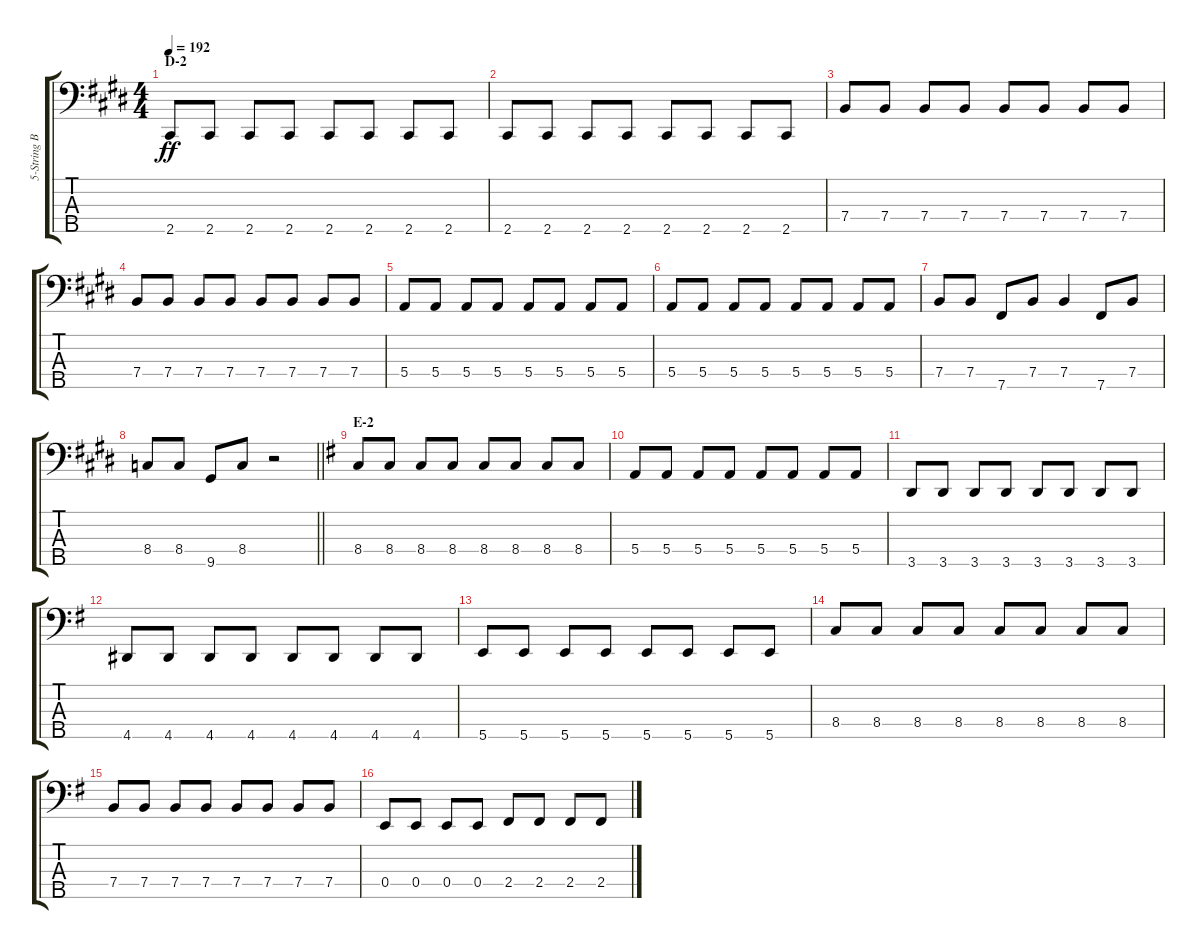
\track ("5-String Bass" "5-String B") {instrument electricbassfinger}
\staff {score tabs}
\tuning (G2 D2 A1 E1 B0) {hide}
\ts (4 4)
\section ("" "D-2")
\tempo 192
\clef f4
\ks e
2.5.8{dy ff} 2.5.8 2.5.8 2.5.8 2.5.8 2.5.8 2.5.8 2.5.8 |
2.5.8 2.5.8 2.5.8 2.5.8 2.5.8 2.5.8 2.5.8 2.5.8 |
7.4.8 7.4.8 7.4.8 7.4.8 7.4.8 7.4.8 7.4.8 7.4.8 |
7.4.8 7.4.8 7.4.8 7.4.8 7.4.8 7.4.8 7.4.8 7.4.8 |
5.4.8 5.4.8 5.4.8 5.4.8 5.4.8 5.4.8 5.4.8 5.4.8 |
5.4.8 5.4.8 5.4.8 5.4.8 5.4.8 5.4.8 5.4.8 5.4.8 |
7.4.8 7.4.8 7.5.8 7.4.8 7.4.4 7.5.8 7.4.8 |
\barLineRight lightlight
8.4.8 8.4.8 9.5.8 8.4.8 r.2 |
\section ("" "E-2")
\ks g
8.4.8 8.4.8 8.4.8 8.4.8 8.4.8 8.4.8 8.4.8 8.4.8 |
5.4.8 5.4.8 5.4.8 5.4.8 5.4.8 5.4.8 5.4.8 5.4.8 |
3.5.8 3.5.8 3.5.8 3.5.8 3.5.8 3.5.8 3.5.8 3.5.8 |
4.5.8 4.5.8 4.5.8 4.5.8 4.5.8 4.5.8 4.5.8 4.5.8 |
5.5.8 5.5.8 5.5.8 5.5.8 5.5.8 5.5.8 5.5.8 5.5.8 |
8.4.8 8.4.8 8.4.8 8.4.8 8.4.8 8.4.8 8.4.8 8.4.8 |
7.4.8 7.4.8 7.4.8 7.4.8 7.4.8 7.4.8 7.4.8 7.4.8 |
0.4.8 0.4.8 0.4.8 0.4.8 2.4.8 2.4.8 2.4.8 2.4.8
